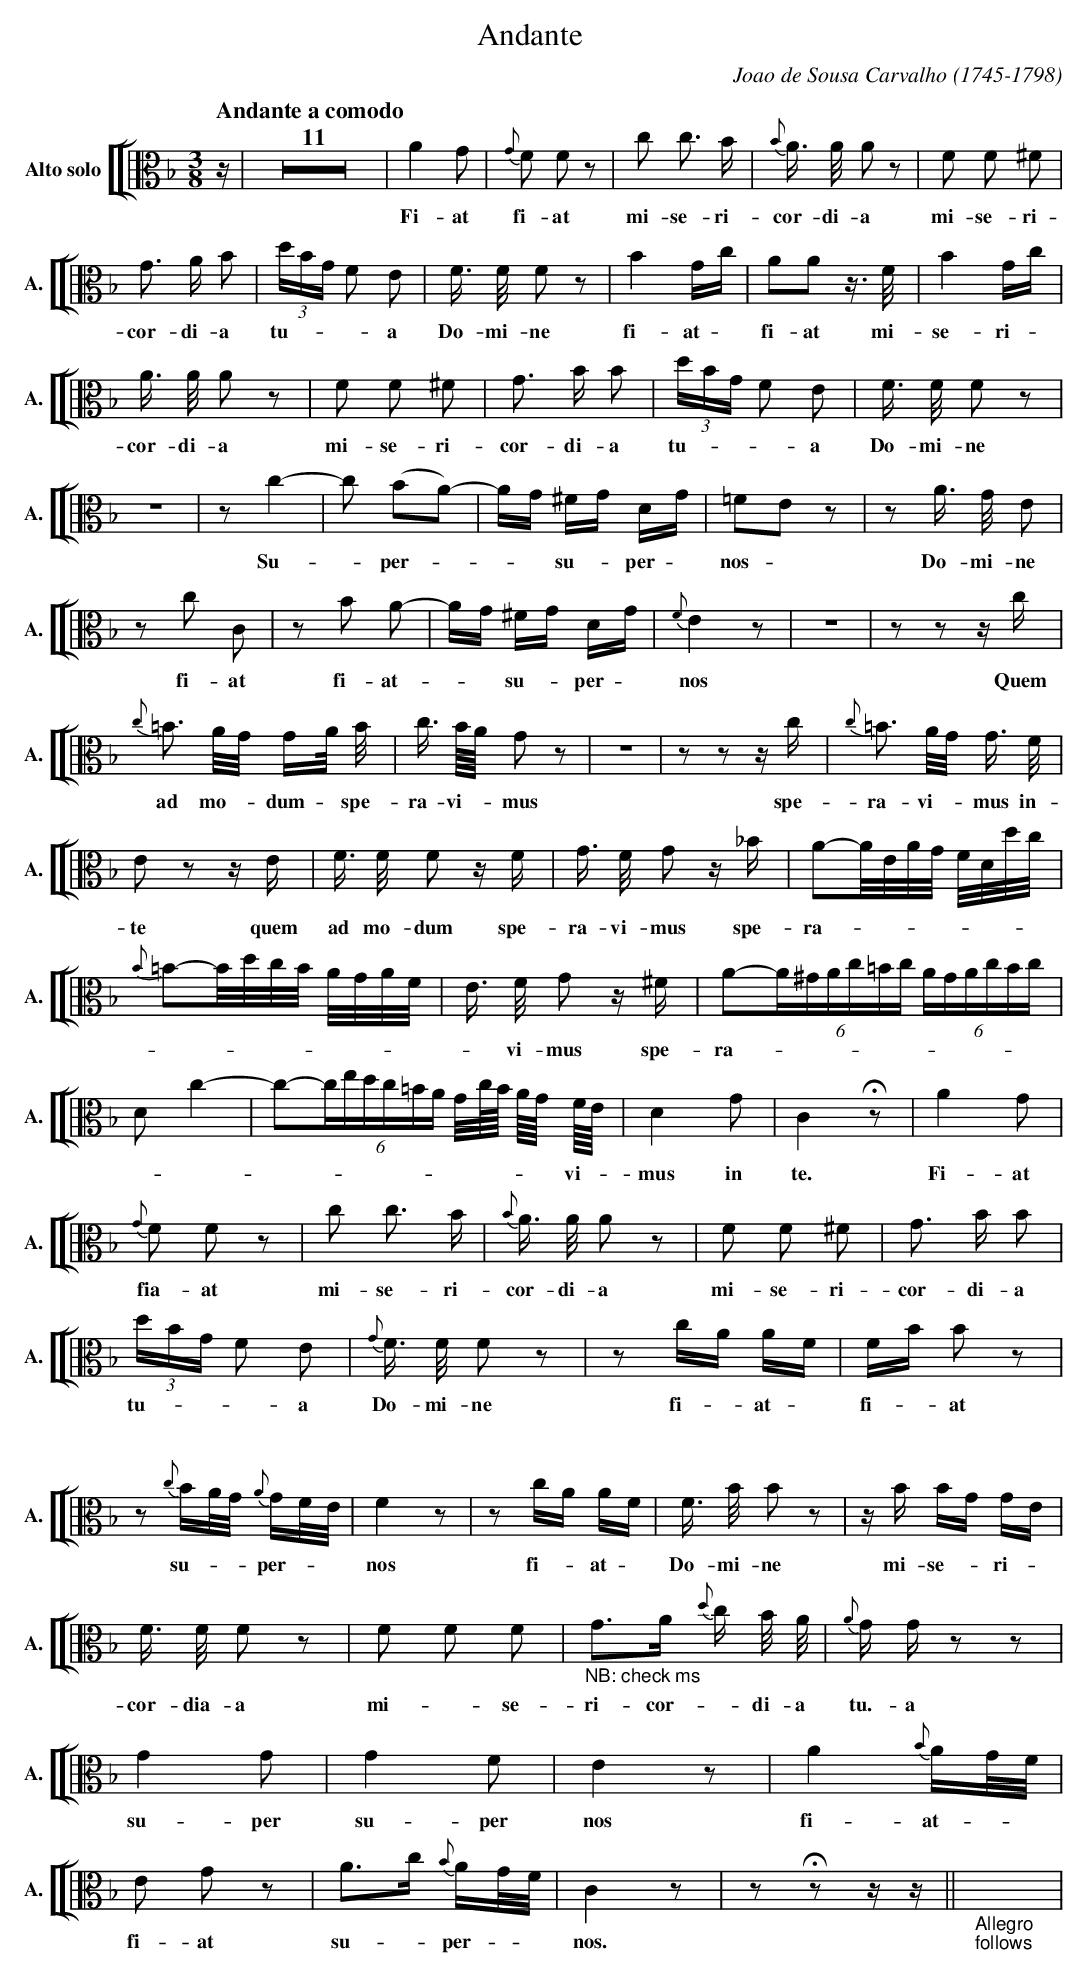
X:1
T:Andante
C:Joao de Sousa Carvalho (1745-1798)
M:3/8
L:1/8
K:F
V: 8 clef=alto name="Alto solo" sname="A."
%%staves [[ 8 ]]
[Q:"Andante a comodo"] z/2 | Z11 | \
   A2G | {G}F F z | c c> B | {B}A/ >A/ A z| F F ^F | G> A B | (3d/B/G/ F E | F/> F/ F z | \
w: Fi-at fi-at mi-se-ri-cor-di-a mi-se-ri-cor-di-a tu----a Do-mi-ne
   B2 G/c/ | AA z/>F/ | B2 G/c/ | A/> A/ A z | F F ^F | G> B B | \
w: fi-at-~ fi-at mi-se-ri--cor-di-a mi-se-ri-cor-di-a
   (3d/B/G/ F E | F/> F/ Fz| z3| \
w: tu----a Do-mi-ne
   zc2-|c (BA-)| A/G/ ^F/G/ D/G/| =FEz | \
w: Su--per---~ su--per-~ nos-~
   z A/ > G/ E | z c C | z B A-| A/G/ ^F/G/ D/G/ | {F}E2z | Z  | \
w: Do-mi-ne fi-at fi-at--~ su--per-~ nos
   z z z/c/ | {c}=B3/2 A//G// G/A// B// | c3/4 B///A/// Gz | Z | \
w: Quem ad mo--dum-~ spe-ra-vi--mus
   zz z/c/ | {c}=B3/2 A//G// G/> F/ | E zz/ \
w: spe-ra-vi--mus in-te
   E/ | F/> F/ F z/F/ | G/> F/ G z/ _B/  | \
w: quem ad mo-dum spe-ra-vi-mus spe-ra-vi-mus
   A-A//E//A//G// F//D//d//c// | {B}=B-B//d//c//B// A//G//A//F// | E/ > F/ G z/ \
w: ra-------------------vi-mus
  ^F/ | A-(6A/^G/A/c/=B/c/ (6A/G/A/c/B/c/ | D c2- | c-(6c/e/d/c/=B/A/ G//c///B/// A///G/// F///E/// | D2G | C2 !fermata! z | \
w: spe-ra---------------------------vi--mus in te.
   A2G | {G}F F z | \
w: Fi-at fia-at
   c c> B | {B}A/ > A/ Az | F F ^F | G> B B | \
w: mi-se-ri-cor-di-a mi-se-ri-cor-di-a
   (3d/B/G/ F E | {G}F/> F/ Fz| \
w: tu----a Do-mi-ne
   z c/A/ A/F/ | F/B/ B z | z {c}B/A//G// {A}G/F//E// | F2z | \
w: fi--at-~ | fi--at su---per--~ nos
   z c/A/ A/F/ | F/> B/ B z | z/B/ B/G/ G/E/ | \
w: fi--at-~ Do-mi-ne mi-se--ri--cor-di-a
   F/> F/ F z | F F F | "_NB: check ms" G>A {d}c/ B// A// | {A}G/ G/ zz | \
w: cor-dia-a mi--se-ri-cor--di-a tu.-a
   G2G | G2F | E2z | \
w: su-per su-per nos
   A2 {B}A/G//F// | E G z | A>c {B}A/G//F// | C2z | z!fermata!zz/z/\
w: fi-at--~ fi-at su--per--~ nos.
   || "_Allegro;follows"  X | \
